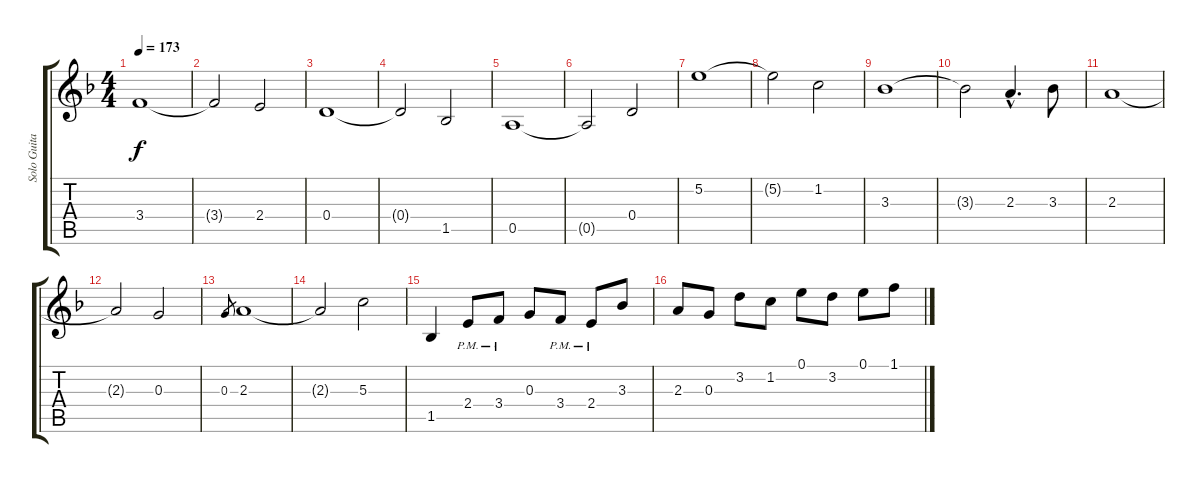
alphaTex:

\track ("Solo Guitar 2" "Solo Guita") {instrument overdrivenguitar}
\staff {score tabs}
\tuning (E4 B3 G3 D3 A2 E2) {hide}
\ts (4 4)
\tempo 173
\clef g2
\ks dminor
3.4.1{dy f} |
3.4{t}.2 2.4.2 |
0.4.1 |
0.4{t}.2 1.5.2 |
0.5.1 |
0.5{t}.2 0.4.2 |
5.2.1 |
5.2{t}.2 1.2.2 |
3.3.1 |
3.3{t}.2 2.3{hac}.4{d} 3.3.8 |
2.3.1 |
2.3{t}.2 0.3.2 |
0.3.8{gr} 2.3.1 |
2.3{t}.2 5.3.2 |
1.5.4 2.4{pm}.8 3.4{pm}.8 0.3.8 3.4{pm}.8 2.4{pm}.8 3.3.8 |
2.3.8 0.3.8 3.2.8 1.2.8 0.1.8 3.2.8 0.1.8 1.1.8
